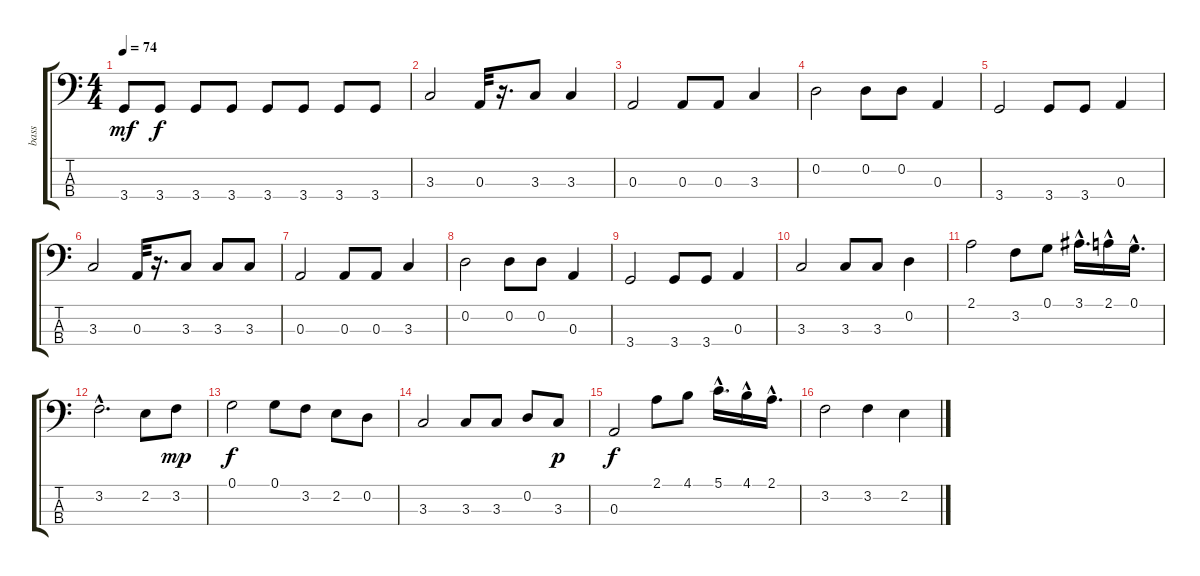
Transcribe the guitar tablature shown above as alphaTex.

\track ("bass" "bass") {instrument electricbassfinger}
\staff {score tabs}
\tuning (G2 D2 A1 E1) {hide}
\ts (4 4)
\tempo 74
\clef f4
\ks c
3.4.8{dy mf} 3.4.8{dy f} 3.4.8 3.4.8 3.4.8 3.4.8 3.4.8 3.4.8 |
3.3.2 0.3.32 r.16{d} 3.3.8 3.3.4 |
0.3.2 0.3.8 0.3.8 3.3.4 |
0.2.2 0.2.8 0.2.8 0.3.4 |
3.4.2 3.4.8 3.4.8 0.3.4 |
3.3.2 0.3.32 r.16{d} 3.3.8 3.3.8 3.3.8 |
0.3.2 0.3.8 0.3.8 3.3.4 |
0.2.2 0.2.8 0.2.8 0.3.4 |
3.4.2 3.4.8 3.4.8 0.3.4 |
3.3.2 3.3.8 3.3.8 0.2.4 |
2.1.2 3.2.8 0.1.8 3.1{hac}.16{d} 2.1{hac}.16 0.1{hac}.16{d} |
3.2{hac}.2{d} 2.2.8 3.2.8{dy mp} |
0.1.2{dy f} 0.1.8 3.2.8 2.2.8 0.2.8 |
3.3.2 3.3.8 3.3.8 0.2.8 3.3.8{dy p} |
0.3.2{dy f} 2.1.8 4.1.8 5.1{hac}.16{d} 4.1{hac}.16 2.1{hac}.16{d} |
3.2.2 3.2.4 2.2.4
